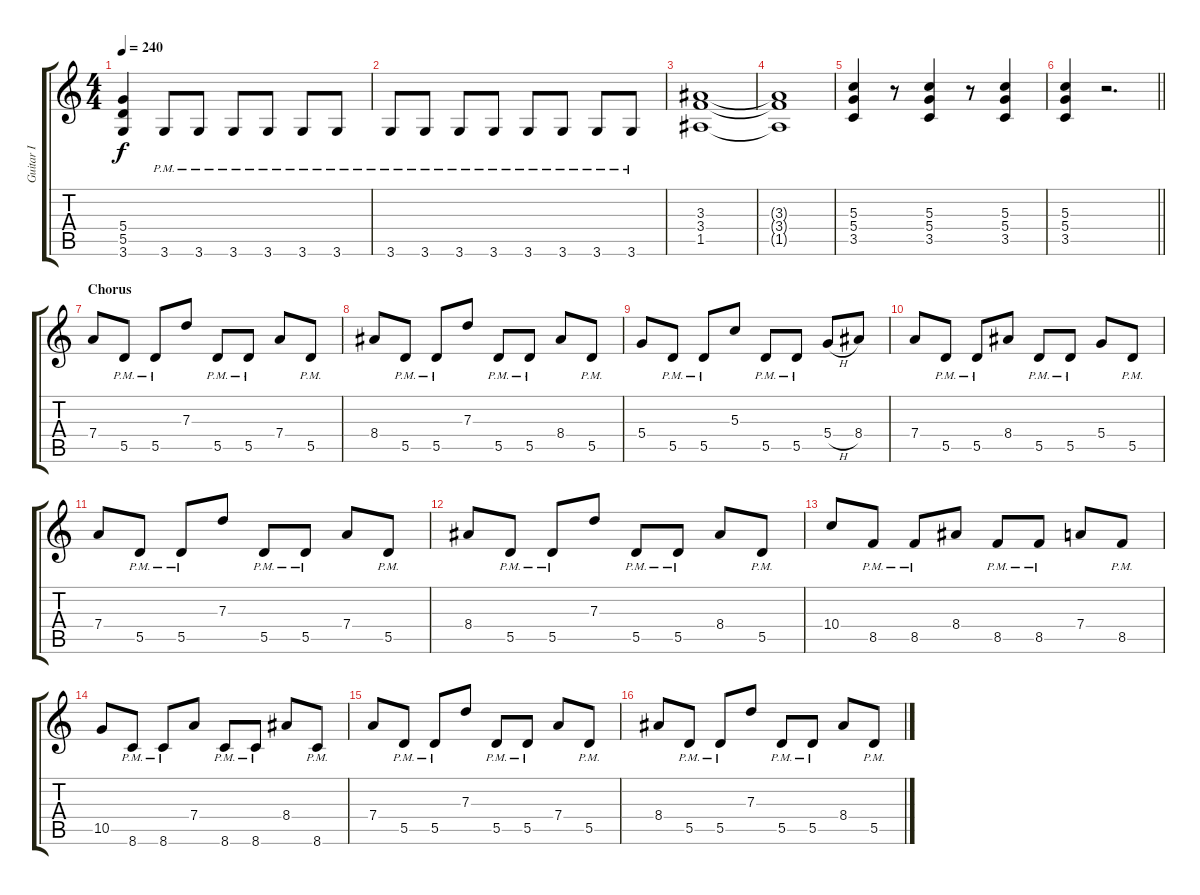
\track ("Guitar I" "Guitar I") {instrument overdrivenguitar}
\staff {score tabs}
\tuning (E4 B3 G3 D3 A2 E2) {hide}
\ts (4 4)
\tempo 240
\clef g2
\ks c
(5.4 5.5 3.6).4{dy f} 3.6{pm}.8 3.6{pm}.8 3.6{pm}.8 3.6{pm}.8 3.6{pm}.8 3.6{pm}.8 |
3.6{pm}.8 3.6{pm}.8 3.6{pm}.8 3.6{pm}.8 3.6{pm}.8 3.6{pm}.8 3.6{pm}.8 3.6{pm}.8 |
(3.3 3.4 1.5).1 |
(3.3{t} 3.4{t} 1.5{t}).1 |
(5.3 5.4 3.5).4 r.8 (5.3 5.4 3.5).4 r.8 (5.3 5.4 3.5).4 |
\barLineRight lightlight
(5.3 5.4 3.5).4 r.2{d} |
\section ("" "Chorus")
7.4.8 5.5{pm}.8 5.5{pm}.8 7.3.8 5.5{pm}.8 5.5{pm}.8 7.4.8 5.5{pm}.8 |
8.4.8 5.5{pm}.8 5.5{pm}.8 7.3.8 5.5{pm}.8 5.5{pm}.8 8.4.8 5.5{pm}.8 |
5.4.8 5.5{pm}.8 5.5{pm}.8 5.3.8 5.5{pm}.8 5.5{pm}.8 5.4{h}.8 8.4.8 |
7.4.8 5.5{pm}.8 5.5{pm}.8 8.4.8 5.5{pm}.8 5.5{pm}.8 5.4.8 5.5{pm}.8 |
7.4.8 5.5{pm}.8 5.5{pm}.8 7.3.8 5.5{pm}.8 5.5{pm}.8 7.4.8 5.5{pm}.8 |
8.4.8 5.5{pm}.8 5.5{pm}.8 7.3.8 5.5{pm}.8 5.5{pm}.8 8.4.8 5.5{pm}.8 |
10.4.8 8.5{pm}.8 8.5{pm}.8 8.4.8 8.5{pm}.8 8.5{pm}.8 7.4.8 8.5{pm}.8 |
10.5.8 8.6{pm}.8 8.6{pm}.8 7.4.8 8.6{pm}.8 8.6{pm}.8 8.4.8 8.6{pm}.8 |
7.4.8 5.5{pm}.8 5.5{pm}.8 7.3.8 5.5{pm}.8 5.5{pm}.8 7.4.8 5.5{pm}.8 |
8.4.8 5.5{pm}.8 5.5{pm}.8 7.3.8 5.5{pm}.8 5.5{pm}.8 8.4.8 5.5{pm}.8
